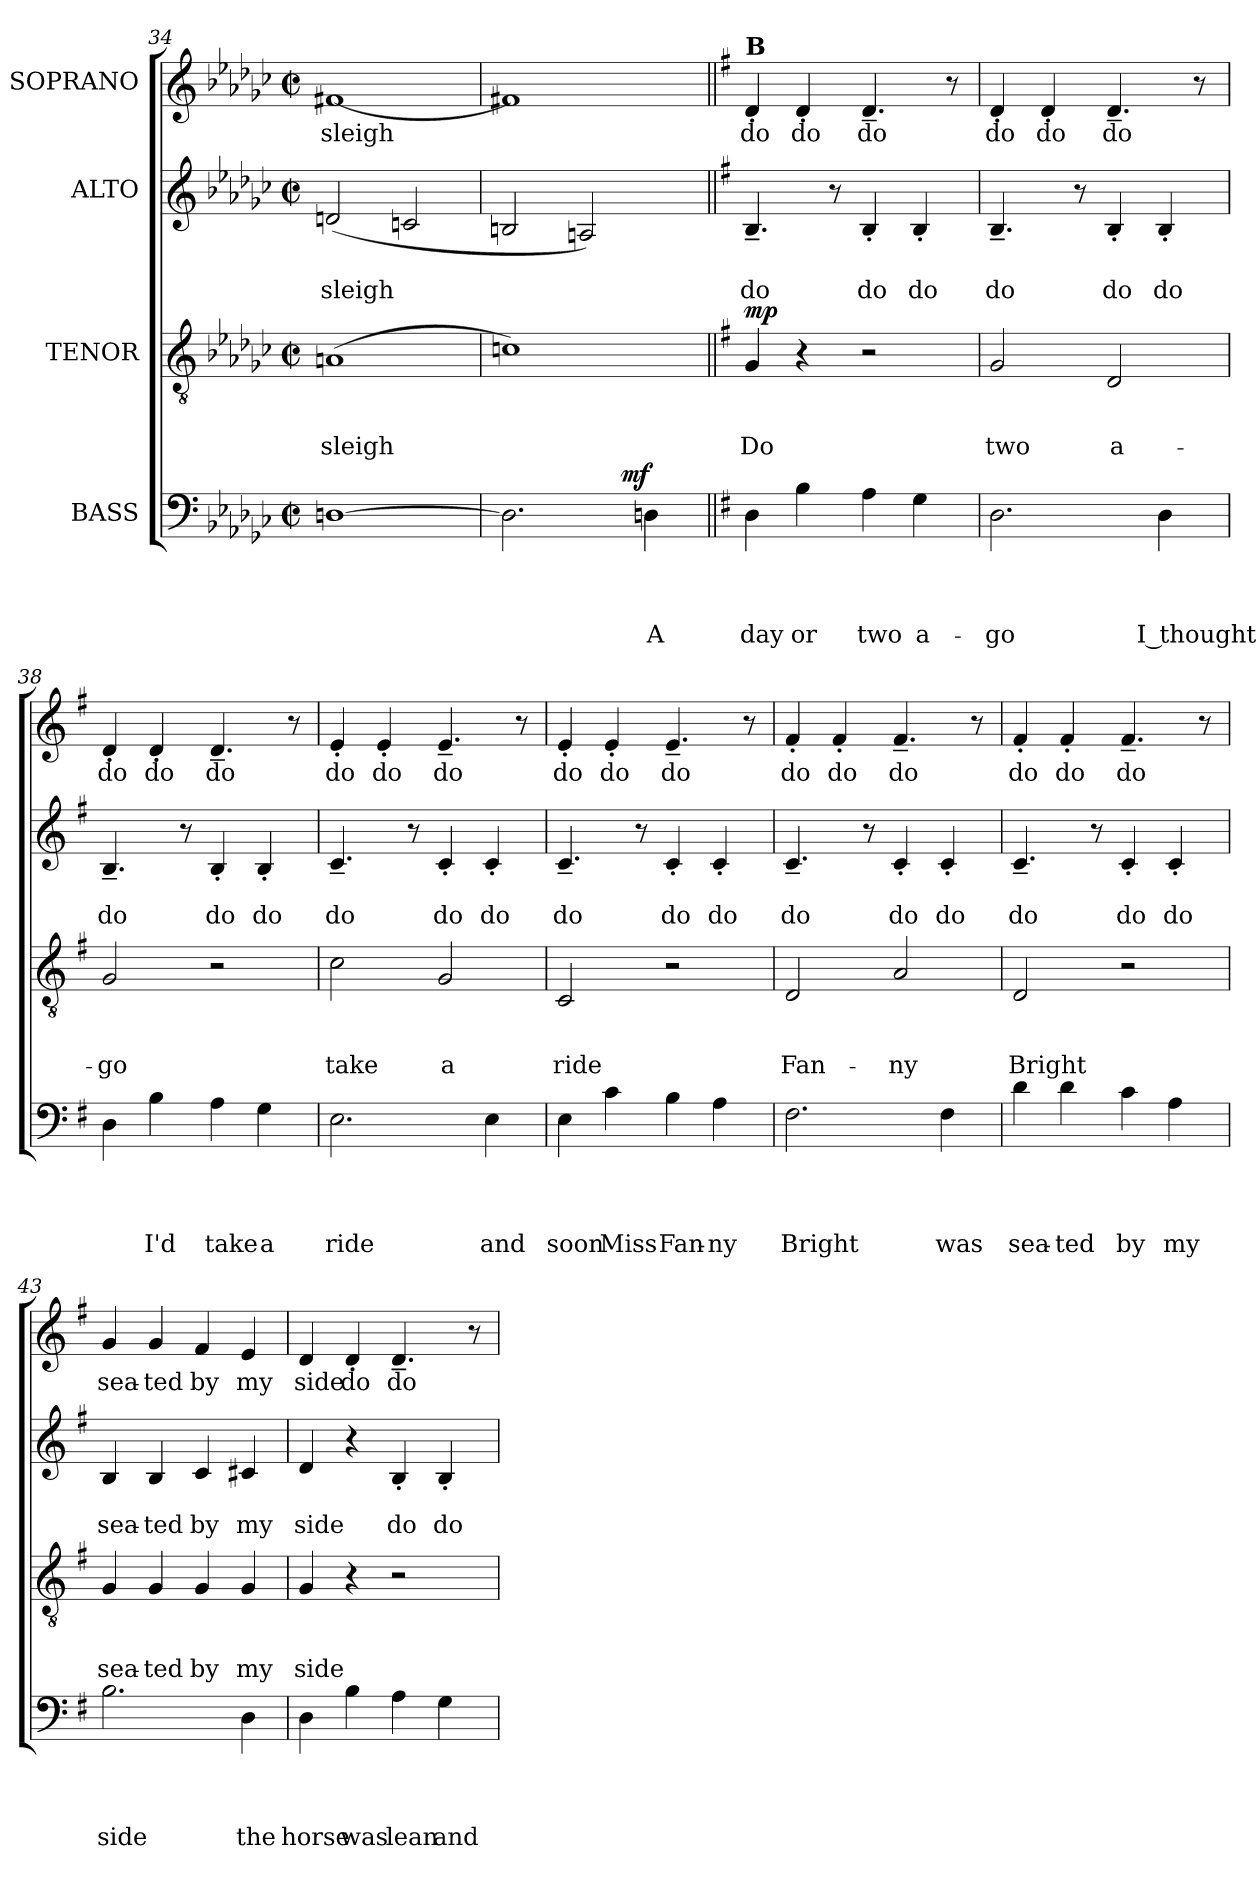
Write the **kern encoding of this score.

**kern	**text	**text	**text	**text	**dynam	**kern	**text	**text	**text	**dynam	**kern	**text	**text	**kern	**text	**dynam
*part4	*part4	*part4	*part4	*part4	*part4	*part3	*part3	*part3	*part3	*part3	*part2	*part2	*part2	*part1	*part1	*part1
*staff4	*staff4	*staff4	*staff4	*staff4	*staff4	*staff3	*staff3	*staff3	*staff3	*staff3	*staff2	*staff2	*staff2	*staff1	*staff1	*staff1
*I"BASS	*	*	*	*	*	*I"TENOR	*	*	*	*	*I"ALTO	*	*	*I"SOPRANO	*	*
*clefF4	*	*	*	*	*	*clefGv2	*	*	*	*	*clefG2	*	*	*clefG2	*	*
*k[b-e-a-d-g-c-]	*	*	*	*	*	*k[b-e-a-d-g-c-]	*	*	*	*	*k[b-e-a-d-g-c-]	*	*	*k[b-e-a-d-g-c-]	*	*
*G-:	*	*	*	*	*	*G-:	*	*	*	*	*G-:	*	*	*G-:	*	*
*M2/2	*	*	*	*	*	*M2/2	*	*	*	*	*M2/2	*	*	*M2/2	*	*
*met(c|)	*	*	*	*	*	*met(c|)	*	*	*	*	*met(c|)	*	*	*met(c|)	*	*
=34	=34	=34	=34	=34	=34	=34	=34	=34	=34	=34	=34	=34	=34	=34	=34	=34
!	!	!	!	!	!	!	!	!	!LO:LY:b	!	!	!	!LO:LY:b	!	!LO:LY:b	!
[>1Dn	.	.	.	.	.	(>1An	.	.	sleigh	.	(<2dn/	.	sleigh	[<1f#X	sleigh	.
.	.	.	.	.	.	.	.	.	.	.	2cn/	.	.	.	.	.
=35	=35	=35	=35	=35	=35	=35	=35	=35	=35	=35	=35	=35	=35	=35	=35	=35
*^	*	*	*	*	*	*	*	*	*	*	*	*	*	*	*	*
2.D\]	2ryy	.	.	.	.	.	1cn)	.	.	.	.	2Bn/	.	.	1f#X]	.	.
.	8.ryy	.	.	.	.	.	.	.	.	.	.	2An/)	.	.	.	.	.
!	!	!	!	!	!	!LO:DY:a	!	!	!	!	!	!	!	!	!	!	!
.	4ryy	.	.	.	.	mf	.	.	.	.	.	.	.	.	.	.	.
!	!	!	!	!	!LO:LY:b	!	!	!	!	!	!	!	!	!	!	!	!
4Dn\	.	.	.	.	A	.	.	.	.	.	.	.	.	.	.	.	.
.	16ryy	.	.	.	.	.	.	.	.	.	.	.	.	.	.	.	.
*v	*v	*	*	*	*	*	*	*	*	*	*	*	*	*	*	*	*
=36||	=36||	=36||	=36||	=36||	=36||	=36||	=36||	=36||	=36||	=36||	=36||	=36||	=36||	=36||	=36||	=36||
*k[f#]	*	*	*	*	*	*k[f#]	*	*	*	*	*k[f#]	*	*	*k[f#]	*	*
*G:	*	*	*	*	*	*G:	*	*	*	*	*G:	*	*	*G:	*	*
*^	*	*	*	*	*	*	*	*	*	*	*	*	*	*	*	*
!	!	!	!	!	!	!	!	!	!	!	!	!	!	!	!LO:TX:a:B:t=B	!	!
!	!	!	!	!	!LO:LY:b	!	!	!	!	!LO:LY:b	!LO:DY:a	!	!	!LO:LY:b	!	!LO:LY:b	!LO:DY:a
!	!	!	!	!	!	!	!	!	!	!	!	!	!	!	!	!	!LO:DY:n=1:b
*v	*v	*	*	*	*	*	*	*	*	*	*	*	*	*	*	*	*
4D\	.	.	.	day	.	4G/	.	.	Do	mp	4.B~</	.	do	4d'</	do	mp mp
!	!	!	!	!LO:LY:b	!	!	!	!	!	!	!	!	!	!	!LO:LY:b	!
4B\	.	.	.	or	.	4r	.	.	.	.	.	.	.	4d'</	do	.
.	.	.	.	.	.	.	.	.	.	.	8r	.	.	.	.	.
!	!	!	!	!LO:LY:b	!	!	!	!	!	!	!	!	!LO:LY:b	!	!LO:LY:b	!
4A\	.	.	.	two	.	2r	.	.	.	.	4B'</	.	do	4.d~</	do	.
!	!	!	!	!LO:LY:b	!	!	!	!	!	!	!	!	!LO:LY:b	!	!	!
4G\	.	.	.	a-	.	.	.	.	.	.	4B'</	.	do	.	.	.
.	.	.	.	.	.	.	.	.	.	.	.	.	.	8r	.	.
!!LO:PB:g=z
=37	=37	=37	=37	=37	=37	=37	=37	=37	=37	=37	=37	=37	=37	=37	=37	=37
!	!	!	!	!LO:LY:b	!	!	!	!	!LO:LY:b	!	!	!	!LO:LY:b	!	!LO:LY:b	!
2.D\	.	.	.	-go	.	2G/	.	.	two	.	4.B~</	.	do	4d'</	do	.
!	!	!	!	!	!	!	!	!	!	!	!	!	!	!	!LO:LY:b	!
.	.	.	.	.	.	.	.	.	.	.	.	.	.	4d'</	do	.
.	.	.	.	.	.	.	.	.	.	.	8r	.	.	.	.	.
!	!	!	!	!	!	!	!	!	!LO:LY:b	!	!	!	!LO:LY:b	!	!LO:LY:b	!
.	.	.	.	.	.	2D/	.	.	a-	.	4B'</	.	do	4.d~</	do	.
!	!	!	!	!LO:LY:b	!	!	!	!	!	!	!	!	!LO:LY:b	!	!	!
4D\	.	.	.	I thought	.	.	.	.	.	.	4B'</	.	do	.	.	.
.	.	.	.	.	.	.	.	.	.	.	.	.	.	8r	.	.
=38	=38	=38	=38	=38	=38	=38	=38	=38	=38	=38	=38	=38	=38	=38	=38	=38
!	!	!	!	!	!	!	!	!	!LO:LY:b	!	!	!	!LO:LY:b	!	!LO:LY:b	!
4D\	.	.	.	.	.	2G/	.	.	-go	.	4.B~</	.	do	4d'</	do	.
!	!	!	!	!LO:LY:b	!	!	!	!	!	!	!	!	!	!	!LO:LY:b	!
4B\	.	.	.	I'd	.	.	.	.	.	.	.	.	.	4d'</	do	.
.	.	.	.	.	.	.	.	.	.	.	8r	.	.	.	.	.
!	!	!	!	!LO:LY:b	!	!	!	!	!	!	!	!	!LO:LY:b	!	!LO:LY:b	!
4A\	.	.	.	take	.	2r	.	.	.	.	4B'</	.	do	4.d~</	do	.
!	!	!	!	!LO:LY:b	!	!	!	!	!	!	!	!	!LO:LY:b	!	!	!
4G\	.	.	.	a	.	.	.	.	.	.	4B'</	.	do	.	.	.
.	.	.	.	.	.	.	.	.	.	.	.	.	.	8r	.	.
=39	=39	=39	=39	=39	=39	=39	=39	=39	=39	=39	=39	=39	=39	=39	=39	=39
!	!	!	!	!LO:LY:b	!	!	!	!	!LO:LY:b	!	!	!	!LO:LY:b	!	!LO:LY:b	!
2.E\	.	.	.	ride	.	2c\	.	.	take	.	4.c~</	.	do	4e'</	do	.
!	!	!	!	!	!	!	!	!	!	!	!	!	!	!	!LO:LY:b	!
.	.	.	.	.	.	.	.	.	.	.	.	.	.	4e'</	do	.
.	.	.	.	.	.	.	.	.	.	.	8r	.	.	.	.	.
!	!	!	!	!	!	!	!	!	!LO:LY:b	!	!	!	!LO:LY:b	!	!LO:LY:b	!
.	.	.	.	.	.	2G/	.	.	a	.	4c'</	.	do	4.e~</	do	.
!	!	!	!	!LO:LY:b	!	!	!	!	!	!	!	!	!LO:LY:b	!	!	!
4E\	.	.	.	and	.	.	.	.	.	.	4c'</	.	do	.	.	.
.	.	.	.	.	.	.	.	.	.	.	.	.	.	8r	.	.
=40	=40	=40	=40	=40	=40	=40	=40	=40	=40	=40	=40	=40	=40	=40	=40	=40
!	!	!	!	!LO:LY:b	!	!	!	!	!LO:LY:b	!	!	!	!LO:LY:b	!	!LO:LY:b	!
4E\	.	.	.	soon	.	2C/	.	.	ride	.	4.c~</	.	do	4e'</	do	.
!	!	!	!	!LO:LY:b	!	!	!	!	!	!	!	!	!	!	!LO:LY:b	!
4c\	.	.	.	Miss	.	.	.	.	.	.	.	.	.	4e'</	do	.
.	.	.	.	.	.	.	.	.	.	.	8r	.	.	.	.	.
!	!	!	!	!LO:LY:b	!	!	!	!	!	!	!	!	!LO:LY:b	!	!LO:LY:b	!
4B\	.	.	.	Fan-	.	2r	.	.	.	.	4c'</	.	do	4.e~</	do	.
!	!	!	!	!LO:LY:b:rj	!	!	!	!	!	!	!	!	!LO:LY:b	!	!	!
4A\	.	.	.	-ny	.	.	.	.	.	.	4c'</	.	do	.	.	.
.	.	.	.	.	.	.	.	.	.	.	.	.	.	8r	.	.
=41	=41	=41	=41	=41	=41	=41	=41	=41	=41	=41	=41	=41	=41	=41	=41	=41
!	!	!	!	!LO:LY:b	!	!	!	!	!LO:LY:b	!	!	!	!LO:LY:b	!	!LO:LY:b	!
2.F#\	.	.	.	Bright	.	2D/	.	.	Fan-	.	4.c~</	.	do	4f#'</	do	.
!	!	!	!	!	!	!	!	!	!	!	!	!	!	!	!LO:LY:b	!
.	.	.	.	.	.	.	.	.	.	.	.	.	.	4f#'</	do	.
.	.	.	.	.	.	.	.	.	.	.	8r	.	.	.	.	.
!	!	!	!	!	!	!	!	!	!LO:LY:b	!	!	!	!LO:LY:b	!	!LO:LY:b	!
.	.	.	.	.	.	2A/	.	.	-ny	.	4c'</	.	do	4.f#~</	do	.
!	!	!	!	!LO:LY:b	!	!	!	!	!	!	!	!	!LO:LY:b	!	!	!
4F#\	.	.	.	was	.	.	.	.	.	.	4c'</	.	do	.	.	.
.	.	.	.	.	.	.	.	.	.	.	.	.	.	8r	.	.
=42	=42	=42	=42	=42	=42	=42	=42	=42	=42	=42	=42	=42	=42	=42	=42	=42
!	!	!	!	!LO:LY:b	!	!	!	!	!LO:LY:b	!	!	!	!LO:LY:b	!	!LO:LY:b	!
4d\	.	.	.	sea-	.	2D/	.	.	Bright	.	4.c~</	.	do	4f#'</	do	.
!	!	!	!	!LO:LY:b:rj	!	!	!	!	!	!	!	!	!	!	!LO:LY:b	!
4d\	.	.	.	-ted	.	.	.	.	.	.	.	.	.	4f#'</	do	.
.	.	.	.	.	.	.	.	.	.	.	8r	.	.	.	.	.
!	!	!	!	!LO:LY:b	!	!	!	!	!	!	!	!	!LO:LY:b	!	!LO:LY:b	!
4c\	.	.	.	by	.	2r	.	.	.	.	4c'</	.	do	4.f#~</	do	.
!	!	!	!	!LO:LY:b	!	!	!	!	!	!	!	!	!LO:LY:b	!	!	!
4A\	.	.	.	my	.	.	.	.	.	.	4c'</	.	do	.	.	.
.	.	.	.	.	.	.	.	.	.	.	.	.	.	8r	.	.
!!LO:LB:g=z
=43	=43	=43	=43	=43	=43	=43	=43	=43	=43	=43	=43	=43	=43	=43	=43	=43
!	!	!	!	!LO:LY:b	!	!	!	!	!LO:LY:b	!	!	!	!LO:LY:b	!	!LO:LY:b	!
2.B\	.	.	.	side	.	4G/	.	.	sea-	.	4B/	.	sea-	4g/	sea-	.
!	!	!	!	!	!	!	!	!	!LO:LY:b:rj	!	!	!	!LO:LY:b:rj	!	!LO:LY:b:rj	!
.	.	.	.	.	.	4G/	.	.	-ted	.	4B/	.	-ted	4g/	-ted	.
!	!	!	!	!	!	!	!	!	!LO:LY:b	!	!	!	!LO:LY:b	!	!LO:LY:b	!
.	.	.	.	.	.	4G/	.	.	by	.	4c/	.	by	4f#/	by	.
!	!	!	!	!LO:LY:b	!	!	!	!	!LO:LY:b	!	!	!	!LO:LY:b	!	!LO:LY:b	!
4D\	.	.	.	the	.	4G/	.	.	my	.	4c#X/	.	my	4e/	my	.
=44	=44	=44	=44	=44	=44	=44	=44	=44	=44	=44	=44	=44	=44	=44	=44	=44
!	!	!	!	!LO:LY:b	!	!	!	!	!LO:LY:b	!	!	!	!LO:LY:b	!	!LO:LY:b	!
4D\	.	.	.	horse	.	4G/	.	.	side	.	4d/	.	side	4d/	side	.
!	!	!	!	!LO:LY:b	!	!	!	!	!	!	!	!	!	!	!LO:LY:b	!
4B\	.	.	.	was	.	4r	.	.	.	.	4r	.	.	4d'</	do	.
!	!	!	!	!LO:LY:b	!	!	!	!	!	!	!	!	!LO:LY:b	!	!LO:LY:b	!
4A\	.	.	.	lean	.	2r	.	.	.	.	4B'</	.	do	4.d~</	do	.
!	!	!	!	!LO:LY:b	!	!	!	!	!	!	!	!	!LO:LY:b	!	!	!
4G\	.	.	.	and	.	.	.	.	.	.	4B'</	.	do	.	.	.
.	.	.	.	.	.	.	.	.	.	.	.	.	.	8r	.	.
=	=	=	=	=	=	=	=	=	=	=	=	=	=	=	=	=
*-	*-	*-	*-	*-	*-	*-	*-	*-	*-	*-	*-	*-	*-	*-	*-	*-
